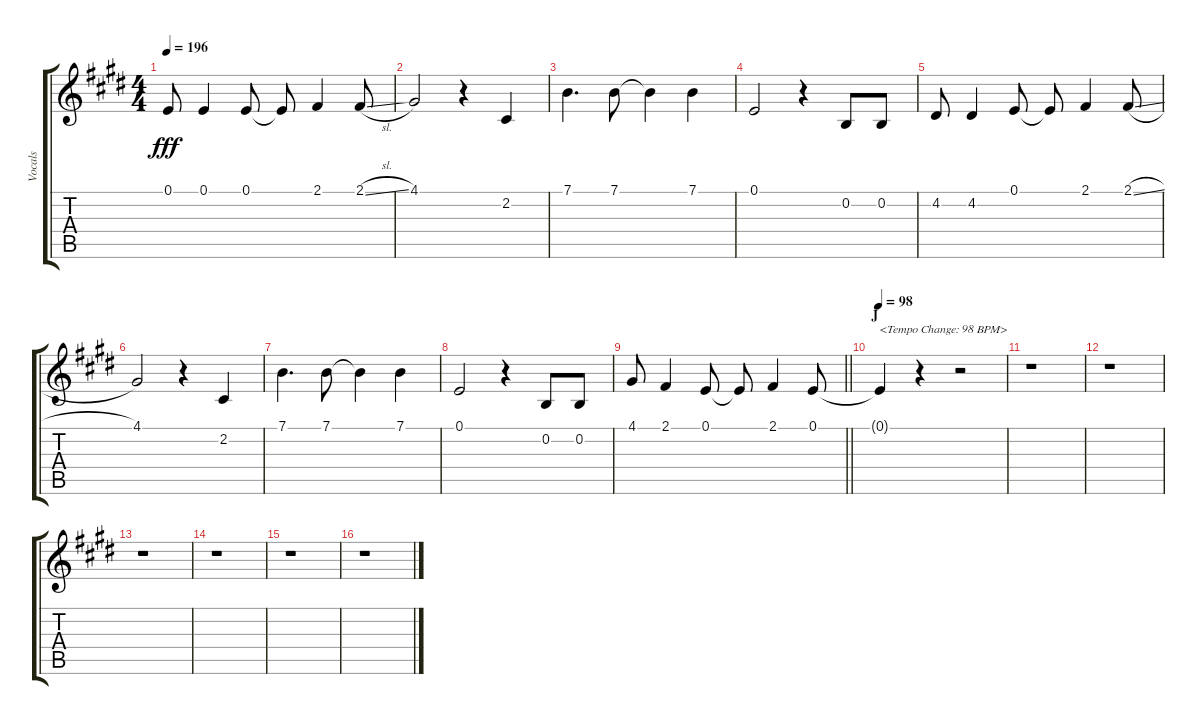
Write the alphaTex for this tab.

\track ("Vocals" "Vocals") {instrument voiceoohs}
\staff {score tabs}
\tuning (E4 B3 G3 D3 A2 E2) {hide}
\ts (4 4)
\tempo 196
\clef g2
\ks e
0.1.8{dy fff} 0.1.4 0.1.8 0.1{t}.8 2.1.4 2.1{sl}.8 |
4.1.2 r.4 2.2.4 |
7.1.4{d} 7.1.8 7.1{t}.4 7.1.4 |
0.1.2 r.4 0.2.8 0.2.8 |
4.2.8 4.2.4 0.1.8 0.1{t}.8 2.1.4 2.1{sl}.8 |
4.1.2 r.4 2.2.4 |
7.1.4{d} 7.1.8 7.1{t}.4 7.1.4 |
0.1.2 r.4 0.2.8 0.2.8 |
\barLineRight lightlight
4.1.8 2.1.4 0.1.8 0.1{t}.8 2.1.4 0.1.8 |
\section ("" "J")
\tempo 98
0.1{t}.4{txt "<Tempo Change: 98 BPM>"} r.4 r.2 |
r.1 |
r.1 |
r.1 |
r.1 |
r.1 |
r.1
